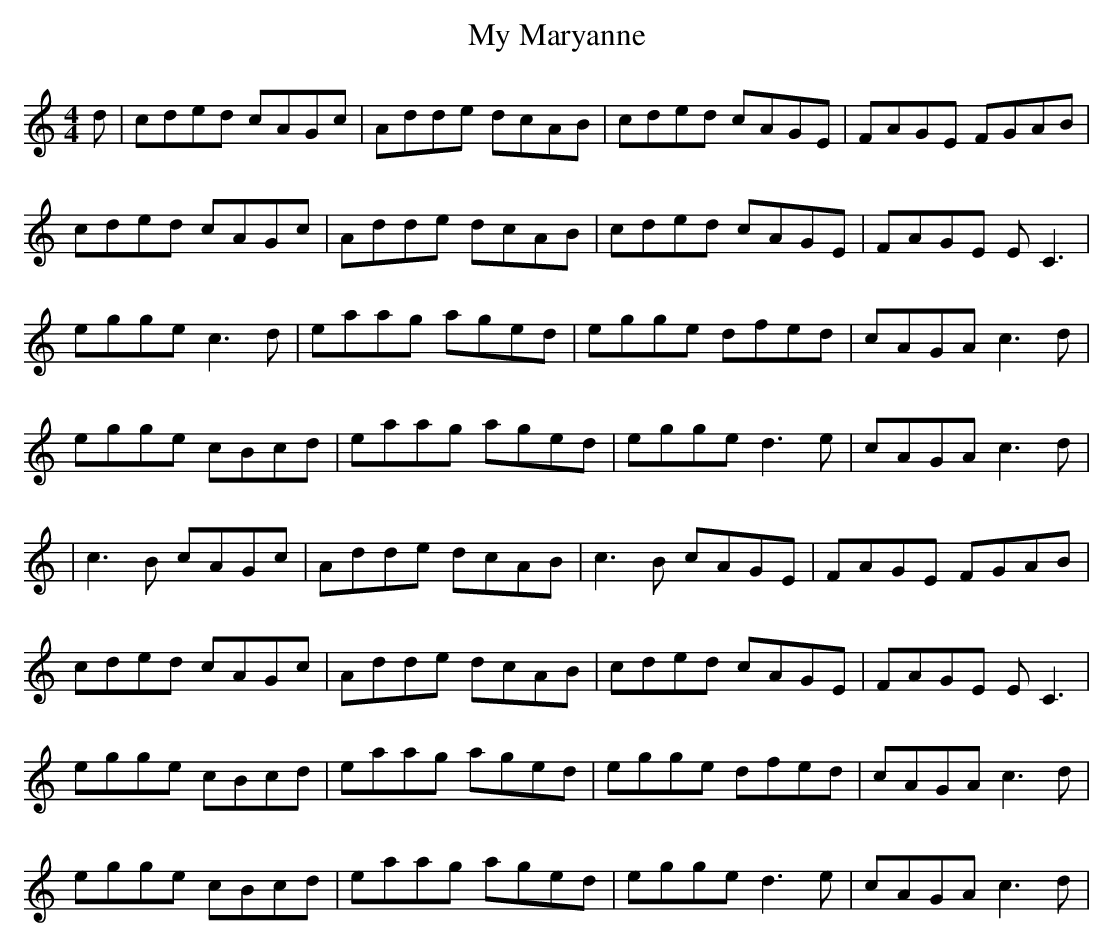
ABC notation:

X:1
T: My Maryanne
M: 4/4
L: 1/8
K: Cmaj
d|cded cAGc|Adde dcAB|cded cAGE|FAGE FGAB|
cded cAGc|Adde dcAB|cded cAGE|FAGE E c,3|
egge c3 d|eaag aged|egge dfed|cAGA c3 d|
egge cBcd|eaag aged|egge d3 e|cAGA c3 d|
|c3 B cAGc|Adde dcAB|c3 B cAGE|FAGE FGAB|
cded cAGc|Adde dcAB|cded cAGE|FAGE E c,3|
egge cBcd|eaag aged|egge dfed|cAGA c3 d|
egge cBcd|eaag aged|egge d3 e|cAGA c3 d|
